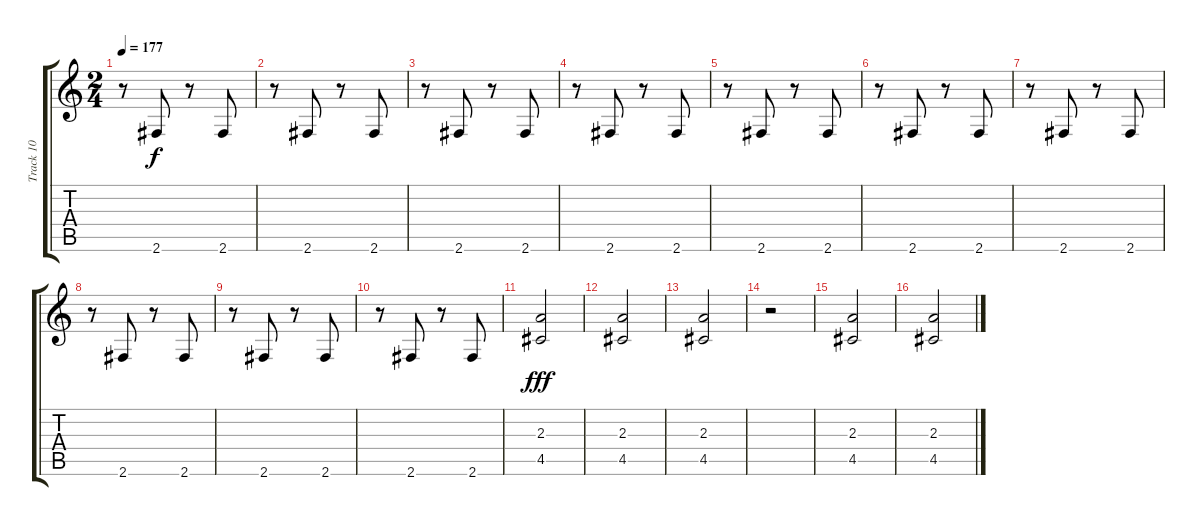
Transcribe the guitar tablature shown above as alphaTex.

\track ("Track 10" "Track 10") {instrument acousticguitarnylon}
\staff {score tabs}
\tuning (E4 B3 G3 D3 A2 E2) {hide}
\ts (2 4)
\tempo 177
\clef g2
\ks c
r.8{dy f} 2.6.8 r.8 2.6.8 |
r.8 2.6.8 r.8 2.6.8 |
r.8 2.6.8 r.8 2.6.8 |
r.8 2.6.8 r.8 2.6.8 |
r.8 2.6.8 r.8 2.6.8 |
r.8 2.6.8 r.8 2.6.8 |
r.8 2.6.8 r.8 2.6.8 |
r.8 2.6.8 r.8 2.6.8 |
r.8 2.6.8 r.8 2.6.8 |
r.8 2.6.8 r.8 2.6.8 |
(2.3 4.5).2{dy fff} |
(2.3 4.5).2 |
(2.3 4.5).2 |
r.2 |
(2.3 4.5).2 |
(2.3 4.5).2
